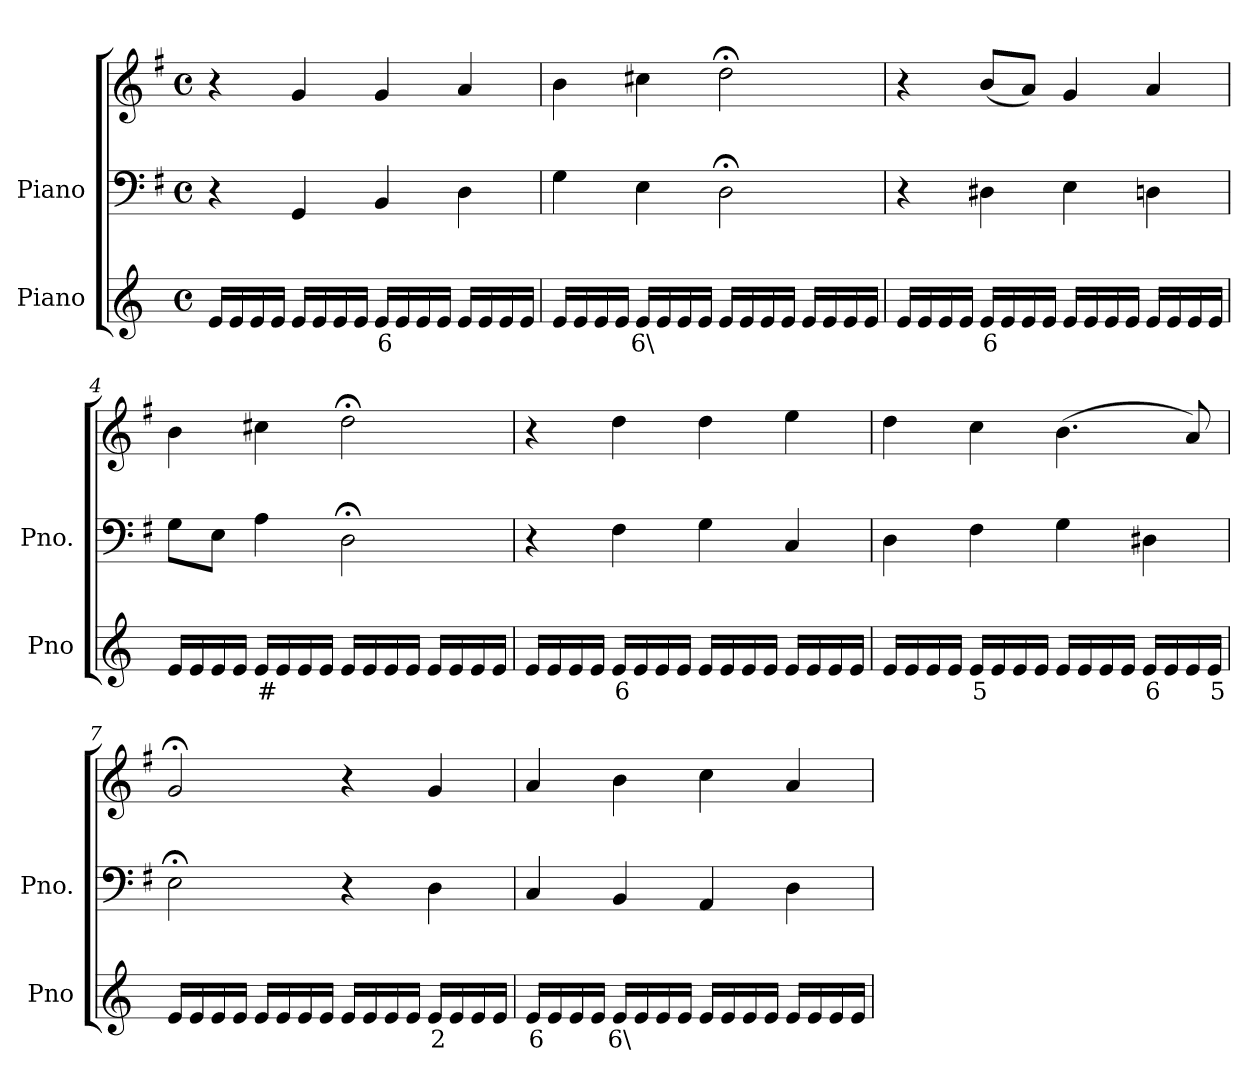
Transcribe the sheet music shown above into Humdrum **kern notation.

**kern	**text	**kern	**kern
*part2	*part2	*part1	*part1
*staff3	*staff3	*staff2	*staff1
*I"Piano	*	*I"Piano	*
*I'Pno	*	*I'Pno.	*
*clefG2	*	*clefF4	*clefG2
*k[]	*	*k[f#]	*k[f#]
*M4/4	*	*M4/4	*M4/4
*met(c)	*	*met(c)	*met(c)
=1	=1	=1	=1
16e/LL	.	4r	4r
16e/	.	.	.
16e/	.	.	.
16e/JJ	.	.	.
16e/LL	.	4GG/	4g/
16e/	.	.	.
16e/	.	.	.
16e/JJ	.	.	.
!	!LO:LY:b	!	!
16e/LL	6	4BB/	4g/
16e/	.	.	.
16e/	.	.	.
16e/JJ	.	.	.
16e/LL	.	4D\	4a/
16e/	.	.	.
16e/	.	.	.
16e/JJ	.	.	.
=2	=2	=2	=2
16e/LL	.	4G\	4b\
16e/	.	.	.
16e/	.	.	.
16e/JJ	.	.	.
!	!LO:LY:b	!	!
16e/LL	6\	4E\	4cc#X\
16e/	.	.	.
16e/	.	.	.
16e/JJ	.	.	.
16e/LL	.	2D;<\	2dd;<\
16e/	.	.	.
16e/	.	.	.
16e/JJ	.	.	.
16e/LL	.	.	.
16e/	.	.	.
16e/	.	.	.
16e/JJ	.	.	.
=3	=3	=3	=3
16e/LL	.	4r	4r
16e/	.	.	.
16e/	.	.	.
16e/JJ	.	.	.
!	!LO:LY:b	!	!
16e/LL	6	4D#X\	(<8b/L
16e/	.	.	.
16e/	.	.	8a/J)
16e/JJ	.	.	.
16e/LL	.	4E\	4g/
16e/	.	.	.
16e/	.	.	.
16e/JJ	.	.	.
16e/LL	.	4Dn\	4a/
16e/	.	.	.
16e/	.	.	.
16e/JJ	.	.	.
=4	=4	=4	=4
16e/LL	.	8G\L	4b\
16e/	.	.	.
16e/	.	8E\J	.
16e/JJ	.	.	.
!	!LO:LY:b	!	!
16e/LL	#	4A\	4cc#X\
16e/	.	.	.
16e/	.	.	.
16e/JJ	.	.	.
16e/LL	.	2D;<\	2dd;<\
16e/	.	.	.
16e/	.	.	.
16e/JJ	.	.	.
16e/LL	.	.	.
16e/	.	.	.
16e/	.	.	.
16e/JJ	.	.	.
=5	=5	=5	=5
16e/LL	.	4r	4r
16e/	.	.	.
16e/	.	.	.
16e/JJ	.	.	.
!	!LO:LY:b	!	!
16e/LL	6	4F#\	4dd\
16e/	.	.	.
16e/	.	.	.
16e/JJ	.	.	.
16e/LL	.	4G\	4dd\
16e/	.	.	.
16e/	.	.	.
16e/JJ	.	.	.
16e/LL	.	4C/	4ee\
16e/	.	.	.
16e/	.	.	.
16e/JJ	.	.	.
=6	=6	=6	=6
16e/LL	.	4D\	4dd\
16e/	.	.	.
16e/	.	.	.
16e/JJ	.	.	.
!	!LO:LY:b	!	!
16e/LL	5	4F#\	4cc\
16e/	.	.	.
16e/	.	.	.
16e/JJ	.	.	.
16e/LL	.	4G\	(>4.b\
16e/	.	.	.
16e/	.	.	.
16e/JJ	.	.	.
!	!LO:LY:b	!	!
16e/LL	6	4D#X\	.
16e/	.	.	.
16e/	.	.	8a/)
!	!LO:LY:b	!	!
16e/JJ	5	.	.
=7	=7	=7	=7
16e/LL	.	2E;<\	2g;</
16e/	.	.	.
16e/	.	.	.
16e/JJ	.	.	.
16e/LL	.	.	.
16e/	.	.	.
16e/	.	.	.
16e/JJ	.	.	.
16e/LL	.	4r	4r
16e/	.	.	.
16e/	.	.	.
16e/JJ	.	.	.
!	!LO:LY:b	!	!
16e/LL	2	4D\	4g/
16e/	.	.	.
16e/	.	.	.
16e/JJ	.	.	.
=8	=8	=8	=8
!	!LO:LY:b	!	!
16e/LL	6	4C/	4a/
16e/	.	.	.
16e/	.	.	.
16e/JJ	.	.	.
!	!LO:LY:b	!	!
16e/LL	6\	4BB/	4b\
16e/	.	.	.
16e/	.	.	.
16e/JJ	.	.	.
16e/LL	.	4AA/	4cc\
16e/	.	.	.
16e/	.	.	.
16e/JJ	.	.	.
16e/LL	.	4D\	4a/
16e/	.	.	.
16e/	.	.	.
16e/JJ	.	.	.
=	=	=	=
*-	*-	*-	*-
